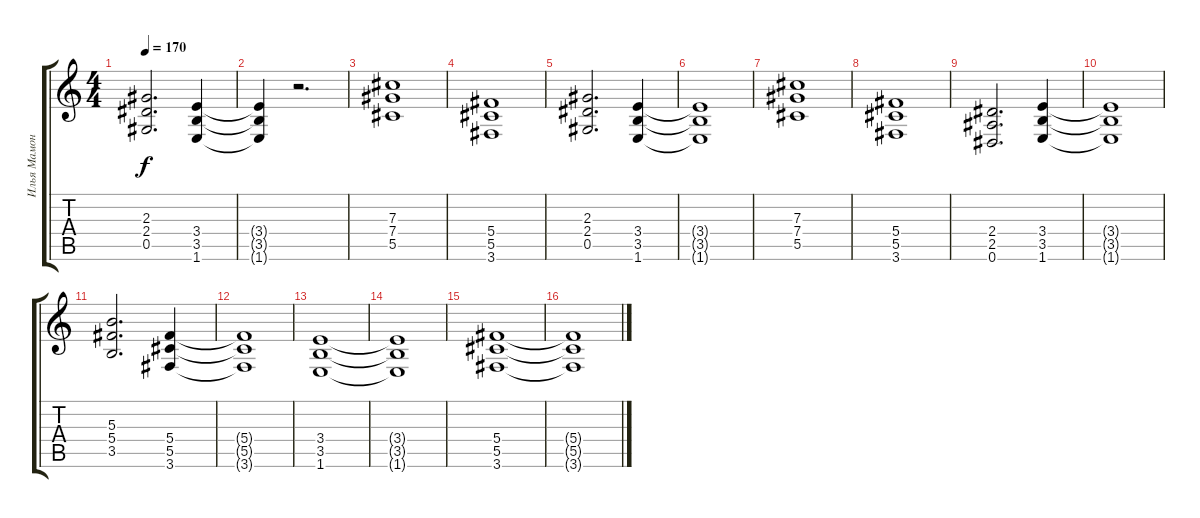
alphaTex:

\track ("Илья Мамонтов" "Илья Мамон") {instrument distortionguitar}
\staff {score tabs}
\tuning (Eb4 Bb3 Gb3 Db3 Ab2 Eb2) {hide}
\ts (4 4)
\tempo 170
\clef g2
\ks c
(2.3 2.4 0.5).2{d dy f} (3.4 3.5 1.6).4 |
(3.4{t} 3.5{t} 1.6{t}).4 r.2{d} |
(7.3 7.4 5.5).1 |
(5.4 5.5 3.6).1 |
(2.3 2.4 0.5).2{d} (3.4 3.5 1.6).4 |
(3.4{t} 3.5{t} 1.6{t}).1 |
(7.3 7.4 5.5).1 |
(5.4 5.5 3.6).1 |
(2.4 2.5 0.6).2{d} (3.4 3.5 1.6).4 |
(3.4{t} 3.5{t} 1.6{t}).1 |
(5.3 5.4 3.5).2{d} (5.4 5.5 3.6).4 |
(5.4{t} 5.5{t} 3.6{t}).1 |
(3.4 3.5 1.6).1 |
(3.4{t} 3.5{t} 1.6{t}).1 |
(5.4 5.5 3.6).1 |
(5.4{t} 5.5{t} 3.6{t}).1
